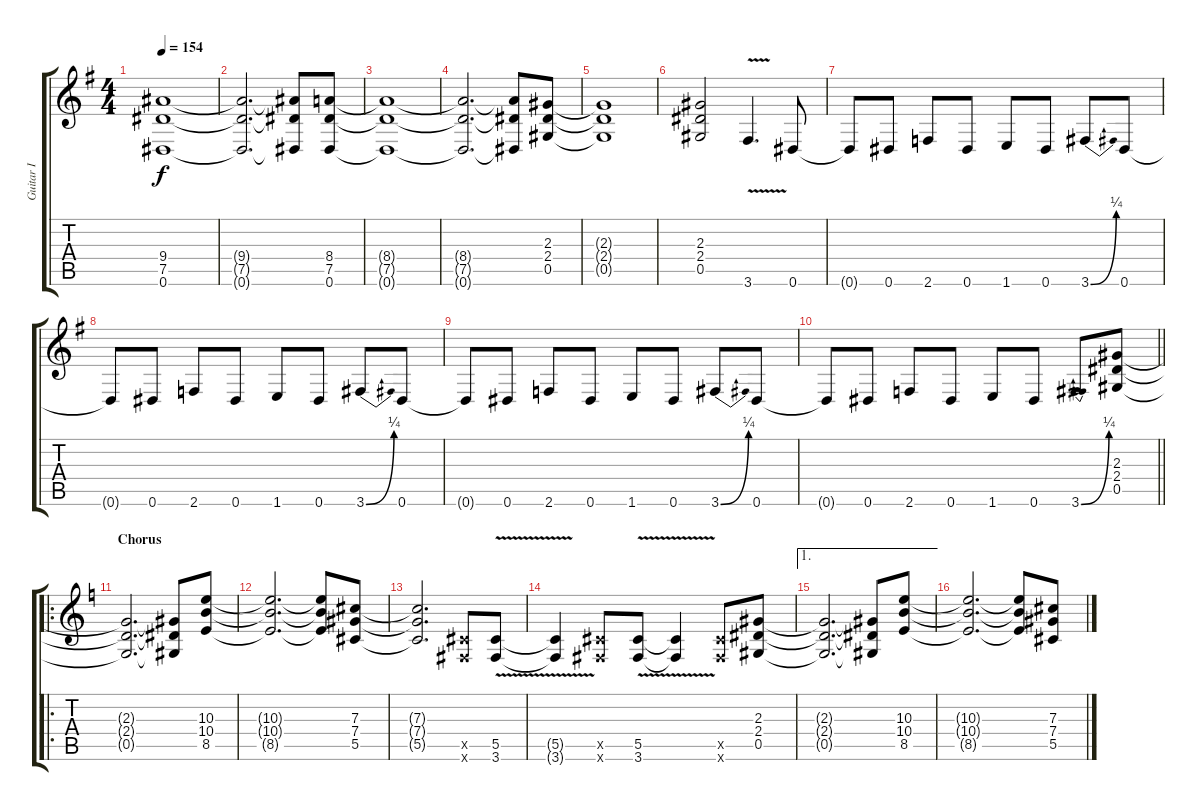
\track ("Guitar I" "Guitar I") {instrument distortionguitar}
\staff {score tabs}
\tuning (Eb4 Bb3 Gb3 Db3 Ab2 Eb2) {hide}
\ts (4 4)
\tempo 154
\clef g2
\ks eminor
(9.4{t} 7.5{t} 0.6{t}).1{dy f} |
(9.4{t} 7.5{t} 0.6{t}).2{d} (9.4{t} 7.5{t} 0.6{t}).8 (8.4 7.5 0.6).8 |
(8.4{t} 7.5{t} 0.6{t}).1 |
(8.4{t} 7.5{t} 0.6{t}).2{d} (8.4{t} 7.5{t} 0.6{t}).8 (2.3 2.4 0.5).8 |
(2.3{t} 2.4{t} 0.5{t}).1 |
(2.3 2.4 0.5).2 3.6{v}.4{d} 0.6.8 |
0.6{t}.8 0.6.8 2.6.8 0.6.8 1.6.8 0.6.8 3.6{be (bend 0 0 60 1)}.8 0.6.8 |
0.6{t}.8 0.6.8 2.6.8 0.6.8 1.6.8 0.6.8 3.6{be (bend 0 0 60 1)}.8 0.6.8 |
0.6{t}.8 0.6.8 2.6.8 0.6.8 1.6.8 0.6.8 3.6{be (bend 0 0 60 1)}.8 0.6.8 |
\barLineRight lightlight
0.6{t}.8 0.6.8 2.6.8 0.6.8 1.6.8 0.6.8 3.6{be (bend 0 0 60 1)}.8 (2.3 2.4 0.5).8 |
\ro
\section ("" "Chorus")
\ks aminor
(2.3{t} 2.4{t} 0.5{t}).2{d} (2.3{t} 2.4{t} 0.5{t}).8 (10.3 10.4 8.5).8 |
(10.3{t} 10.4{t} 8.5{t}).2{d} (10.3{t} 10.4{t} 8.5{t}).8 (7.3 7.4 5.5).8 |
(7.3{t} 7.4{t} 5.5{t}).2{d} (5.5{x} 3.6{x}).8 (5.5{v} 3.6{v}).8 |
(5.5{t} 3.6{t}).4 (5.5{x} 3.6{x}).8 (5.5{v} 3.6{v}).8 (5.5{t} 3.6{t}).4 (5.5{x} 3.6{x}).8 (2.3 2.4 0.5).8 |
\ae 1
(2.3{t} 2.4{t} 0.5{t}).2{d} (2.3{t} 2.4{t} 0.5{t}).8 (10.3 10.4 8.5).8 |
(10.3{t} 10.4{t} 8.5{t}).2{d} (10.3{t} 10.4{t} 8.5{t}).8 (7.3 7.4 5.5).8
